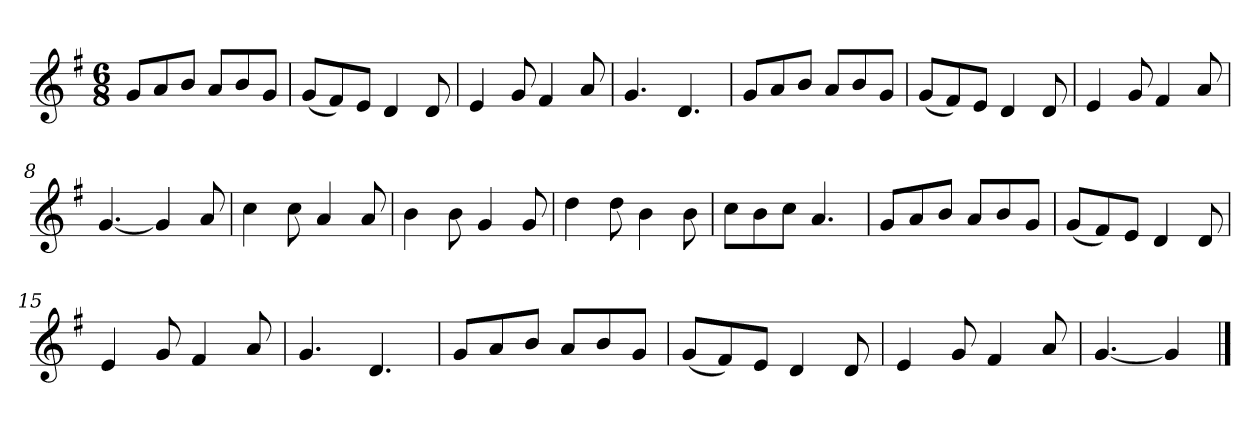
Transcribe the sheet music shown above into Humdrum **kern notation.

**kern
*part1
*staff1
*k[f#]
*M6/8
*MM120
=1
8gL
8a
8bJ
8aL
8b
8gJ
=2
(8gL
8f#)
8eJ
4d
8d
=3
4e
8g
4f#
8a
=4
4.g
4.d
=5
8gL
8a
8bJ
8aL
8b
8gJ
=6
(8gL
8f#)
8eJ
4d
8d
=7
4e
8g
4f#
8a
=8
[4.g
4g]
8a
=9
4cc
8cc
4a
8a
=10
4b
8b
4g
8g
=11
4dd
8dd
4b
8b
=12
8ccL
8b
8ccJ
4.a
=13
8gL
8a
8bJ
8aL
8b
8gJ
=14
(8gL
8f#)
8eJ
4d
8d
=15
4e
8g
4f#
8a
=16
4.g
4.d
=17
8gL
8a
8bJ
8aL
8b
8gJ
=18
(8gL
8f#)
8eJ
4d
8d
=19
4e
8g
4f#
8a
=20
[4.g
4g]
==
*-
